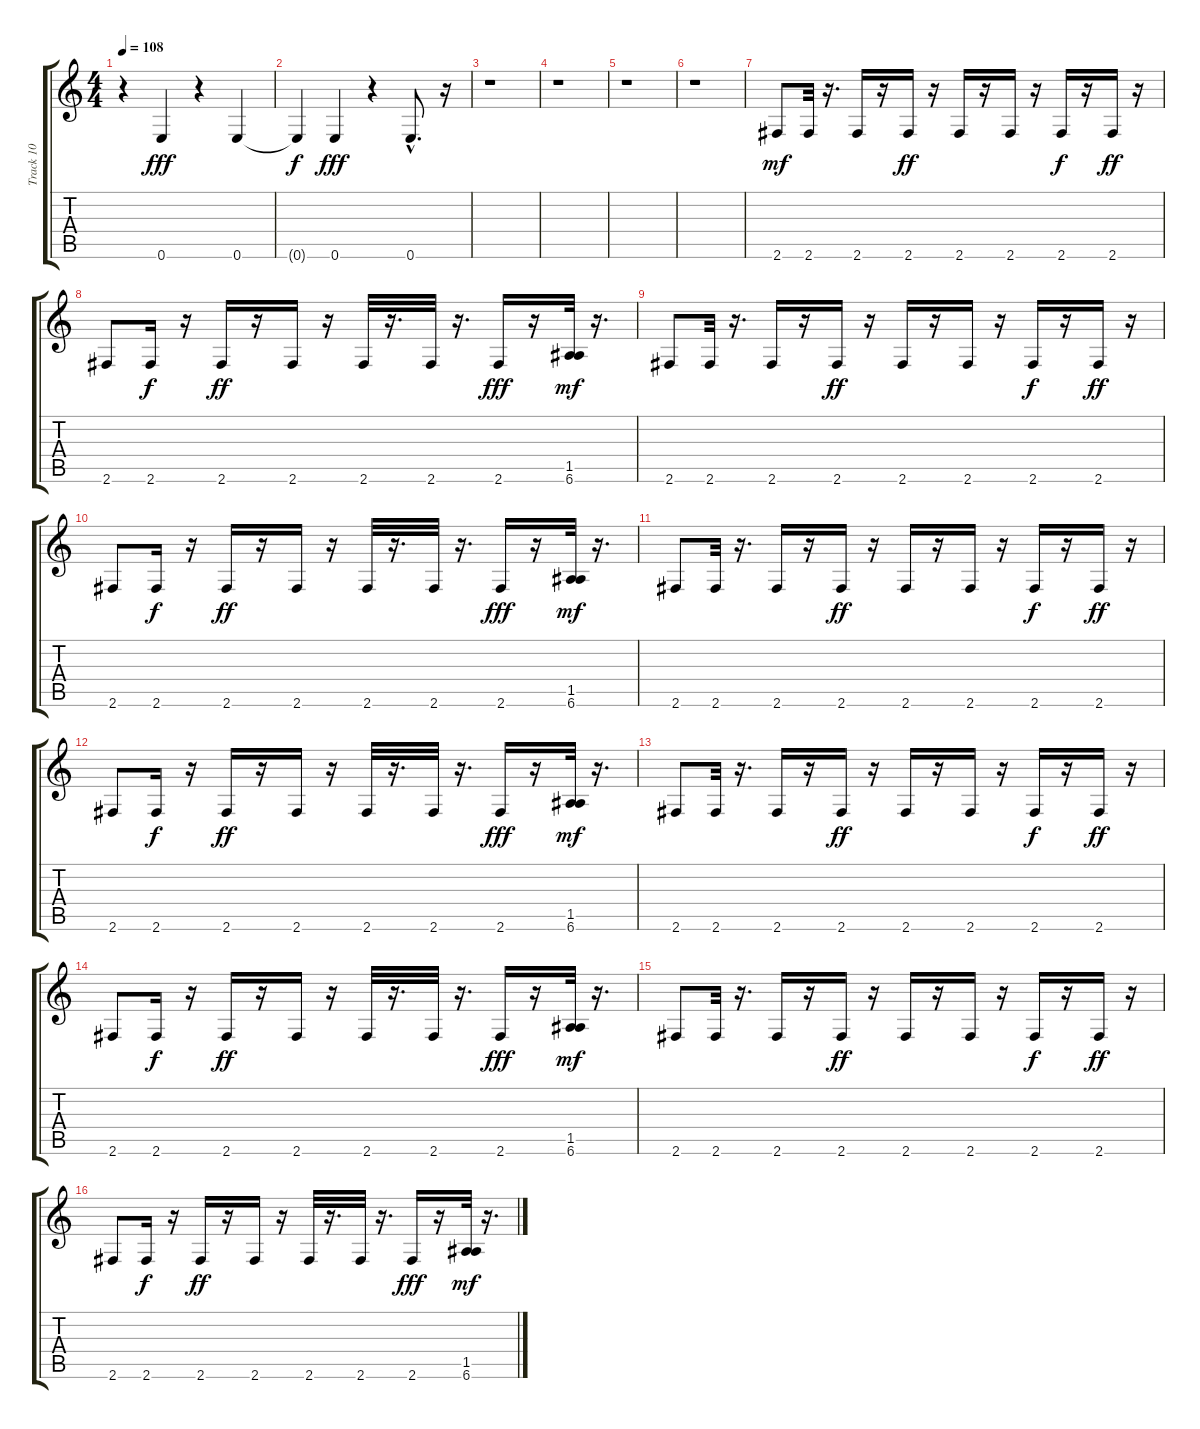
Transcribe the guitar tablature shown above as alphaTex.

\track ("Track 10" "Track 10") {instrument acousticguitarnylon}
\staff {score tabs}
\tuning (E4 B3 G3 D3 A2 E2) {hide}
\ts (4 4)
\tempo 108
\clef g2
\ks c
r.4{dy fff} 0.6.4 r.4 0.6.4 |
0.6{t}.4{dy f} 0.6.4{dy fff} r.4 0.6{hac}.8{d} r.16 |
r.1 |
r.1 |
r.1 |
r.1 |
2.6.8{dy mf volume 16} 2.6.32 r.16{d} 2.6.16 r.16 2.6.16{dy ff} r.16 2.6.16 r.16 2.6.16 r.16 2.6.16{dy f} r.16 2.6.16{dy ff} r.16 |
2.6.8 2.6.16{dy f} r.16 2.6.16{dy ff} r.16 2.6.16 r.16 2.6.32 r.16{d} 2.6.32 r.16{d} 2.6.16{dy fff} r.16 (1.5 6.6).32{dy mf} r.16{d} |
2.6.8{volume 16} 2.6.32 r.16{d} 2.6.16 r.16 2.6.16{dy ff} r.16 2.6.16 r.16 2.6.16 r.16 2.6.16{dy f} r.16 2.6.16{dy ff} r.16 |
2.6.8 2.6.16{dy f} r.16 2.6.16{dy ff} r.16 2.6.16 r.16 2.6.32 r.16{d} 2.6.32 r.16{d} 2.6.16{dy fff} r.16 (1.5 6.6).32{dy mf} r.16{d} |
2.6.8{volume 16} 2.6.32 r.16{d} 2.6.16 r.16 2.6.16{dy ff} r.16 2.6.16 r.16 2.6.16 r.16 2.6.16{dy f} r.16 2.6.16{dy ff} r.16 |
2.6.8 2.6.16{dy f} r.16 2.6.16{dy ff} r.16 2.6.16 r.16 2.6.32 r.16{d} 2.6.32 r.16{d} 2.6.16{dy fff} r.16 (1.5 6.6).32{dy mf} r.16{d} |
2.6.8{volume 16} 2.6.32 r.16{d} 2.6.16 r.16 2.6.16{dy ff} r.16 2.6.16 r.16 2.6.16 r.16 2.6.16{dy f} r.16 2.6.16{dy ff} r.16 |
2.6.8 2.6.16{dy f} r.16 2.6.16{dy ff} r.16 2.6.16 r.16 2.6.32 r.16{d} 2.6.32 r.16{d} 2.6.16{dy fff} r.16 (1.5 6.6).32{dy mf} r.16{d} |
2.6.8{volume 16} 2.6.32 r.16{d} 2.6.16 r.16 2.6.16{dy ff} r.16 2.6.16 r.16 2.6.16 r.16 2.6.16{dy f} r.16 2.6.16{dy ff} r.16 |
2.6.8 2.6.16{dy f} r.16 2.6.16{dy ff} r.16 2.6.16 r.16 2.6.32 r.16{d} 2.6.32 r.16{d} 2.6.16{dy fff} r.16 (1.5 6.6).32{dy mf} r.16{d}
